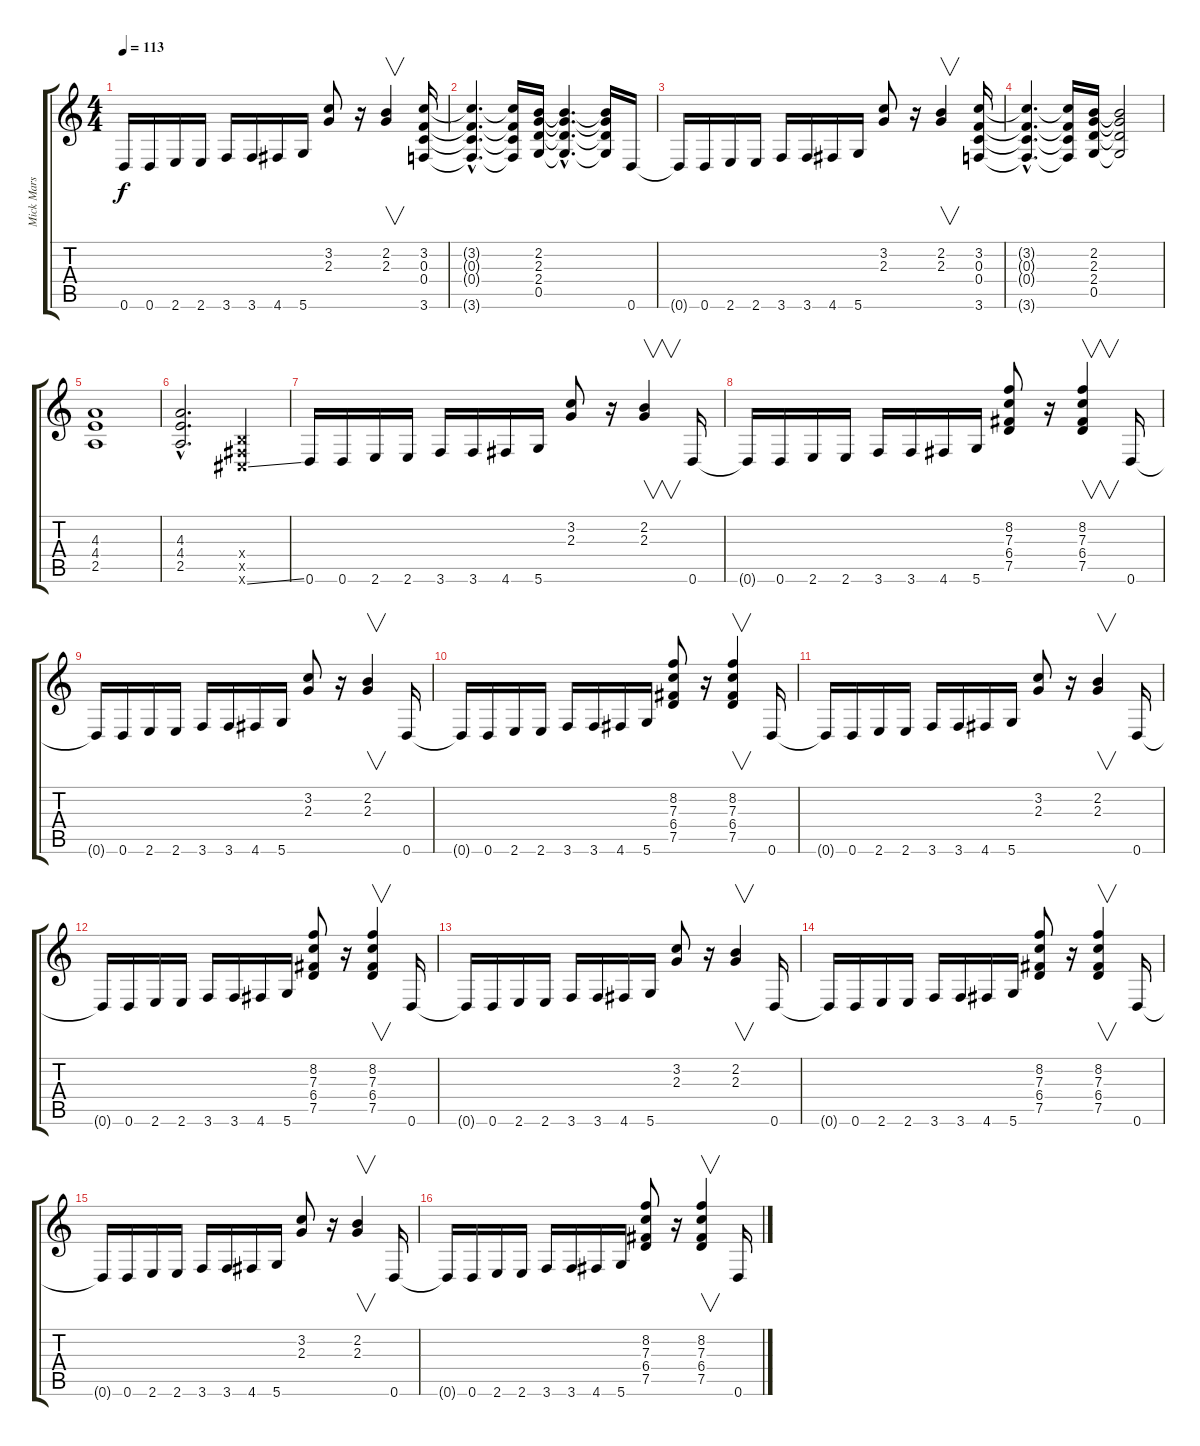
\track ("Mick Mars" "Mick Mars") {instrument overdrivenguitar}
\staff {score tabs}
\tuning (D4 A3 F3 C3 G2 D2) {hide}
\ts (4 4)
\tempo 113
\clef g2
\ks c
0.6{t}.16{dy f} 0.6.16 2.6.16 2.6.16 3.6.16 3.6.16 4.6.16 5.6.16 (3.2 2.3).8 r.16 (2.2 2.3).4{v} (3.2 0.3 0.4 3.6).16 |
(3.2{hac t} 0.3{hac t} 0.4{hac t} 3.6{hac t}).4{d} (3.2{t} 0.3{t} 0.4{t} 3.6{t}).16 (2.2 2.3 2.4 0.5).16 (2.2{hac t} 2.3{hac t} 2.4{hac t} 0.5{hac t}).4{d} (2.2{t} 2.3{t} 2.4{t} 0.5{t}).16 0.6.16 |
0.6{t}.16 0.6.16 2.6.16 2.6.16 3.6.16 3.6.16 4.6.16 5.6.16 (3.2 2.3).8 r.16 (2.2 2.3).4{v} (3.2 0.3 0.4 3.6).16 |
(3.2{hac t} 0.3{hac t} 0.4{hac t} 3.6{hac t}).4{d} (3.2{t} 0.3{t} 0.4{t} 3.6{t}).16 (2.2 2.3 2.4 0.5).16 (2.2{t} 2.3{t} 2.4{t} 0.5{t}).2 |
(4.3 4.4 2.5).1 |
(4.3{hac} 4.4{hac} 2.5{hac}).2{d} (-1.4{x} -1.5{x} -1.6{ss x}).4 |
0.6.16 0.6.16 2.6.16 2.6.16 3.6.16 3.6.16 4.6.16 5.6.16 (3.2 2.3).8 r.16 (2.2 2.3).4{v} 0.6.16 |
0.6{t}.16 0.6.16 2.6.16 2.6.16 3.6.16 3.6.16 4.6.16 5.6.16 (8.2 7.3 6.4 7.5).8 r.16 (8.2 7.3 6.4 7.5).4{v} 0.6.16 |
0.6{t}.16 0.6.16 2.6.16 2.6.16 3.6.16 3.6.16 4.6.16 5.6.16 (3.2 2.3).8 r.16 (2.2 2.3).4{v} 0.6.16 |
0.6{t}.16 0.6.16 2.6.16 2.6.16 3.6.16 3.6.16 4.6.16 5.6.16 (8.2 7.3 6.4 7.5).8 r.16 (8.2 7.3 6.4 7.5).4{v} 0.6.16 |
0.6{t}.16 0.6.16 2.6.16 2.6.16 3.6.16 3.6.16 4.6.16 5.6.16 (3.2 2.3).8 r.16 (2.2 2.3).4{v} 0.6.16 |
0.6{t}.16 0.6.16 2.6.16 2.6.16 3.6.16 3.6.16 4.6.16 5.6.16 (8.2 7.3 6.4 7.5).8 r.16 (8.2 7.3 6.4 7.5).4{v} 0.6.16 |
0.6{t}.16 0.6.16 2.6.16 2.6.16 3.6.16 3.6.16 4.6.16 5.6.16 (3.2 2.3).8 r.16 (2.2 2.3).4{v} 0.6.16 |
0.6{t}.16 0.6.16 2.6.16 2.6.16 3.6.16 3.6.16 4.6.16 5.6.16 (8.2 7.3 6.4 7.5).8 r.16 (8.2 7.3 6.4 7.5).4{v} 0.6.16 |
0.6{t}.16 0.6.16 2.6.16 2.6.16 3.6.16 3.6.16 4.6.16 5.6.16 (3.2 2.3).8 r.16 (2.2 2.3).4{v} 0.6.16 |
0.6{t}.16 0.6.16 2.6.16 2.6.16 3.6.16 3.6.16 4.6.16 5.6.16 (8.2 7.3 6.4 7.5).8 r.16 (8.2 7.3 6.4 7.5).4{v} 0.6.16
